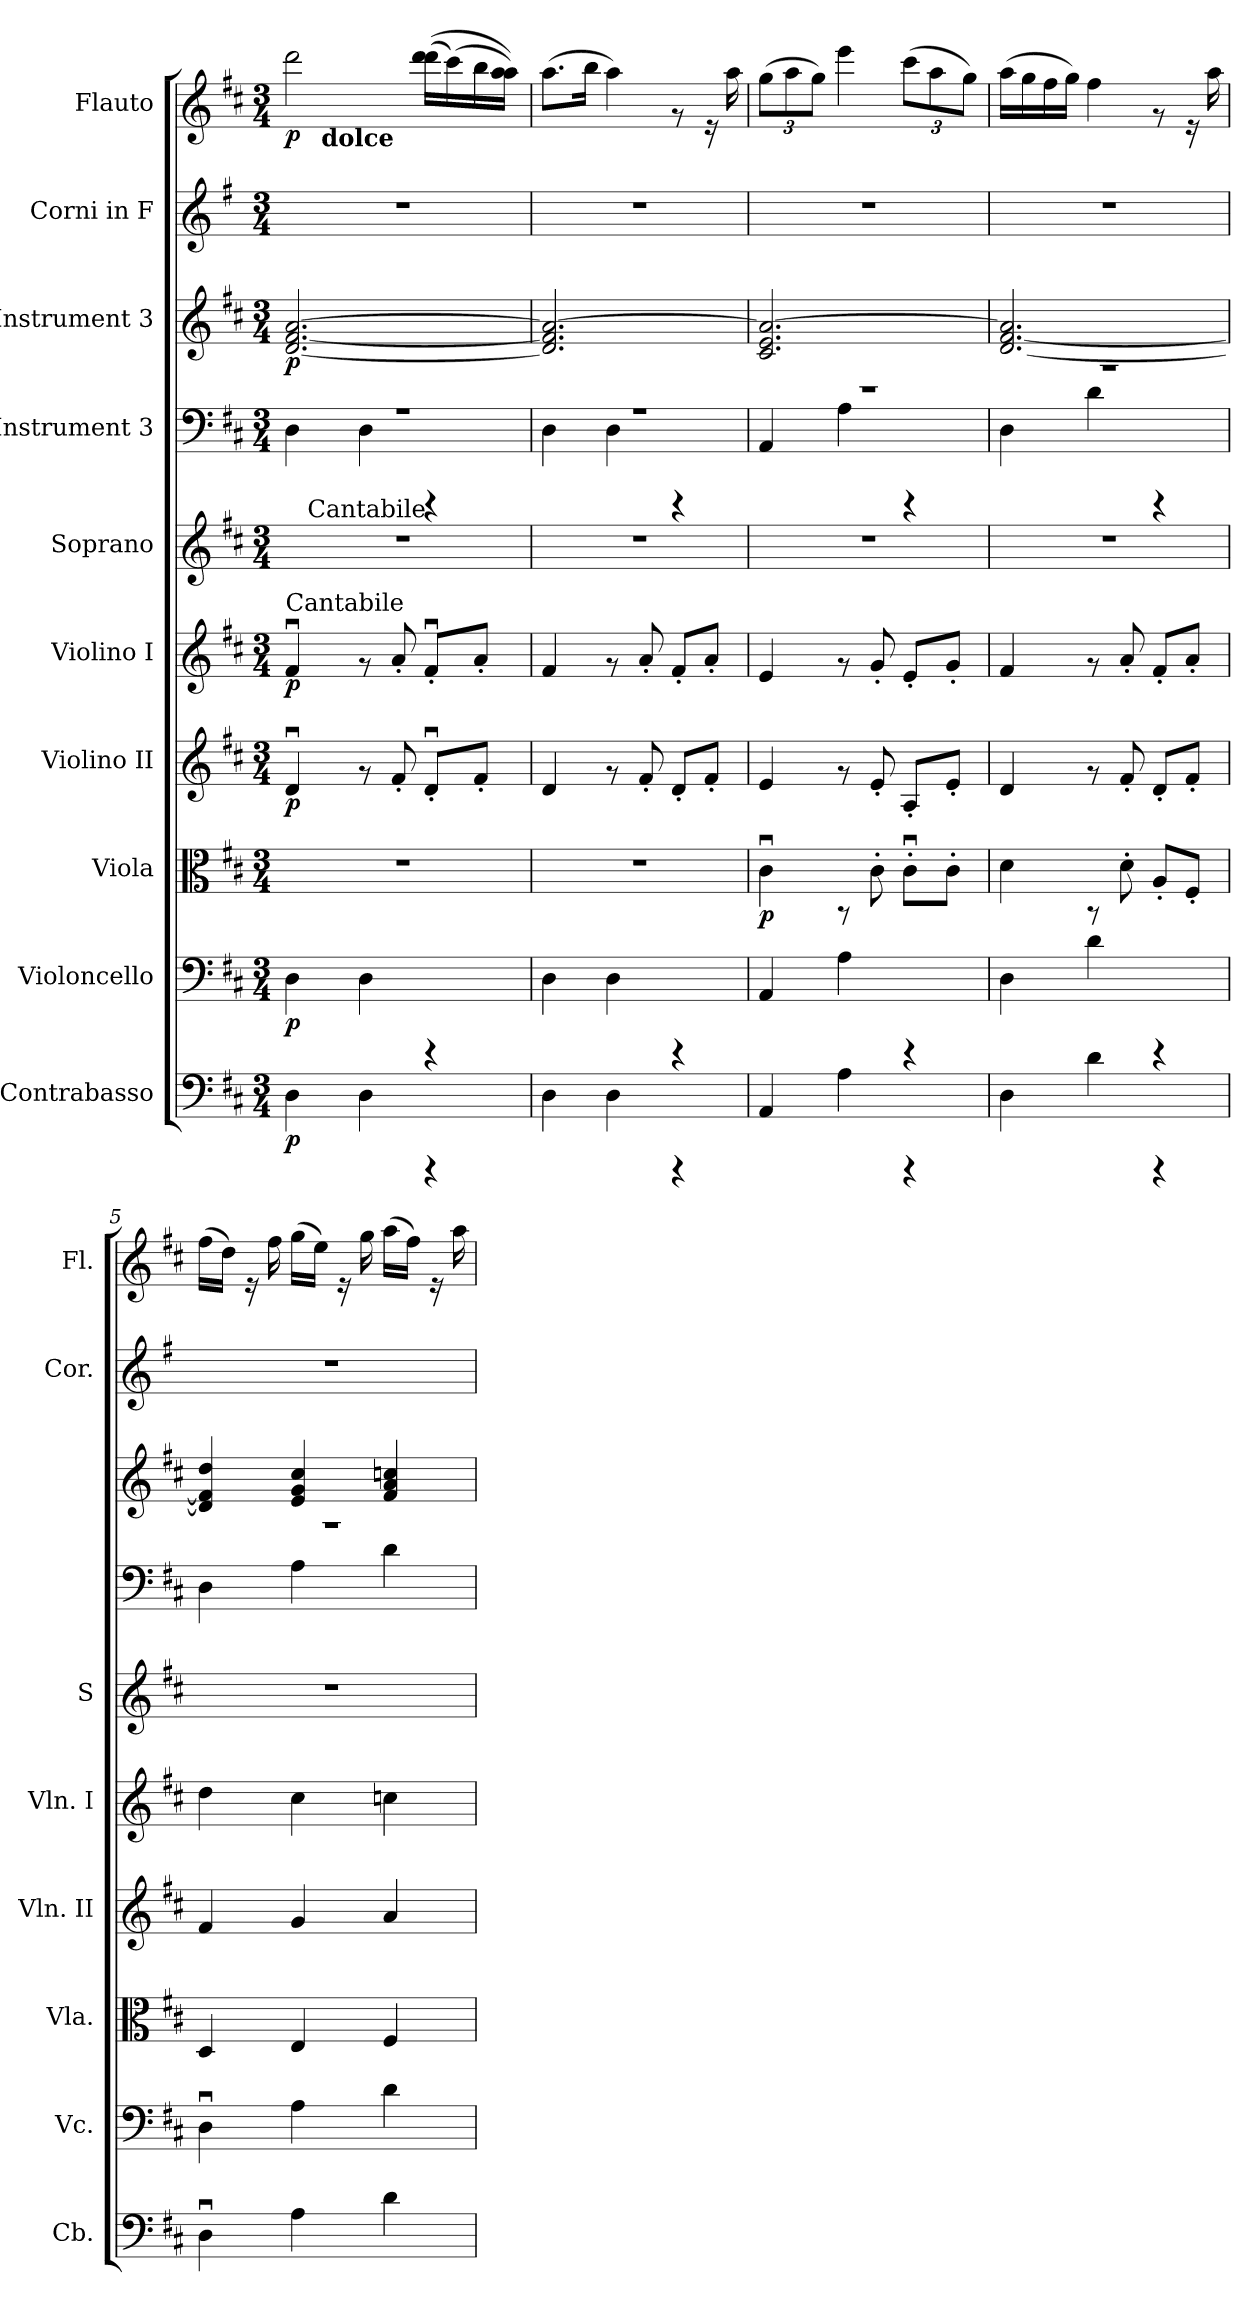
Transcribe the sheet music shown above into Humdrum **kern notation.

**kern	**dynam	**kern	**dynam	**kern	**dynam	**kern	**dynam	**kern	**dynam	**kern	**kern	**kern	**dynam	**kern	**kern	**dynam
*part10	*part10	*part9	*part9	*part8	*part8	*part7	*part7	*part6	*part6	*part5	*part4	*part3	*part3	*part2	*part1	*part1
*staff10	*staff10	*staff9	*staff9	*staff8	*staff8	*staff7	*staff7	*staff6	*staff6	*staff5	*staff4	*staff3	*staff3	*staff2	*staff1	*staff1
*I"Contrabasso	*	*I"Violoncello	*	*I"Viola	*	*I"Violino II	*	*I"Violino I	*	*I"Soprano	*I"Instrument 3	*I"Instrument 3	*	*I"Corni in F	*I"Flauto	*
*I'Cb.	*	*I'Vc.	*	*I'Vla.	*	*I'Vln. II	*	*I'Vln. I	*	*I'S	*	*	*	*I'Cor.	*I'Fl.	*
!!LO:PB:g=z
*stria5	*	*stria5	*	*stria5	*	*stria5	*	*stria5	*	*stria5	*stria5	*stria5	*	*stria5	*stria5	*
*clefF4	*	*clefF4	*	*clefC3	*	*clefG2	*	*clefG2	*	*clefG2	*clefF4	*clefG2	*	*clefG2	*clefG2	*
*ITrd1c2	*	*ITrd1c2	*	*ITrd1c2	*	*ITrd1c2	*	*ITrd1c2	*	*ITrd1c2	*ITrd1c2	*ITrd1c2	*	*ITrd4c7	*ITrd1c2	*
*k[]	*	*k[]	*	*k[]	*	*k[]	*	*k[]	*	*k[]	*k[]	*k[]	*	*k[]	*k[]	*
*C:	*	*C:	*	*C:	*	*C:	*	*C:	*	*C:	*C:	*C:	*	*C:	*C:	*
*M3/4	*	*M3/4	*	*M3/4	*	*M3/4	*	*M3/4	*	*M3/4	*M3/4	*M3/4	*	*M3/4	*M3/4	*
=1	=1	=1	=1	=1	=1	=1	=1	=1	=1	=1	=1	=1	=1	=1	=1	=1
*	*	*	*	*	*	*	*	*	*	*	*^	*	*	*	*	*
!	!	!	!	!	!	!	!	!LO:TX:a:t=Cantabile	!	!	!	!	!	!	!	!	!
!	!LO:DY:b	!	!LO:DY:b	!	!	!	!LO:DY:b	!	!LO:DY:b	!	!	!	!	!LO:DY:b	!	!	!LO:DY:b
*	*	*	*	*	*	*	*	*	*	*^	*	*	*	*	*	*^	*
4C\	p	4C\	p	2.r	.	4cu>/	p	4eu>/	p	2.r	16ryy	2.r	4C\	[>2.g/ [<2.e/ [<2.c/	p	2.r	2ccc\	16.ryy	p
!	!	!	!	!	!	!	!	!	!	!	!LO:TX:a:t=Cantabile	!	!	!	!	!	!	!	!
.	.	.	.	.	.	.	.	.	.	.	2ryy	.	.	.	.	.	.	.	.
!	!	!	!	!	!	!	!	!	!	!	!	!	!	!	!	!	!	!LO:TX:b:B:t=dolce	!
.	.	.	.	.	.	.	.	.	.	.	.	.	.	.	.	.	.	2ryy	.
4C\	.	4C\	.	.	.	8rf	.	8rf	.	.	.	.	4C\	.	.	.	.	.	.
.	.	.	.	.	.	8e'</	.	8g'</	.	.	.	.	.	.	.	.	.	.	.
4rCCC	.	4rCCC	.	.	.	8cu>'</L	.	8eu>'</L	.	.	.	.	4rCCC	.	.	.	(>(<16ccc\ 16ccc\L	.	.
.	.	.	.	.	.	.	.	.	.	.	8.ryy	.	.	.	.	.	(<16bb\)	.	.
.	.	.	.	.	.	.	.	.	.	.	.	.	.	.	.	.	.	8ryy	.
.	.	.	.	.	.	8e'</J	.	8g'</J	.	.	.	.	.	.	.	.	16aa\	.	.
.	.	.	.	.	.	.	.	.	.	.	.	.	.	.	.	.	16gg\ 16gg\J))	.	.
.	.	.	.	.	.	.	.	.	.	.	.	.	.	.	.	.	.	32ryy	.
*	*	*	*	*	*	*	*	*	*	*v	*v	*	*	*	*	*	*v	*v	*
=2	=2	=2	=2	=2	=2	=2	=2	=2	=2	=2	=2	=2	=2	=2	=2	=2	=2
4C\	.	4C\	.	2.r	.	4c/	.	4e/	.	2.r	2.r	4C\	2.e/] 2.c/] 2.g/_>	.	2.r	(>8.gg\L	.
.	.	.	.	.	.	.	.	.	.	.	.	.	.	.	.	16aa\J	.
4C\	.	4C\	.	.	.	8rf	.	8rf	.	.	.	4C\	.	.	.	4gg\)	.
.	.	.	.	.	.	8e'</	.	8g'</	.	.	.	.	.	.	.	.	.
4rCCC	.	4rCCC	.	.	.	8c'</L	.	8e'</L	.	.	.	4rCCC	.	.	.	8rf	.
.	.	.	.	.	.	8e'</J	.	8g'</J	.	.	.	.	.	.	.	16re	.
.	.	.	.	.	.	.	.	.	.	.	.	.	.	.	.	16gg\	.
=3	=3	=3	=3	=3	=3	=3	=3	=3	=3	=3	=3	=3	=3	=3	=3	=3	=3
*	*	*	*	*	*	*	*	*	*	*	*	*	*	*	*	*Xbrackettup	*
!	!	!	!	!	!LO:DY:b	!	!	!	!	!	!	!	!	!	!	!	!
4GG/	.	4GG/	.	4Bu>\	p	4d/	.	4d/	.	2.r	2.r	4GG/	2.d/ 2.B/ 2.g/_>	.	2.r	(>12ff\L	.
.	.	.	.	.	.	.	.	.	.	.	.	.	.	.	.	12gg\	.
.	.	.	.	.	.	.	.	.	.	.	.	.	.	.	.	12ff\J)	.
4G\	.	4G\	.	8rAA	.	8rf	.	8rf	.	.	.	4G\	.	.	.	4ddd\	.
.	.	.	.	8B'>\	.	8d'</	.	8f'</	.	.	.	.	.	.	.	.	.
4rCCC	.	4rCCC	.	8Bu>'>\L	.	8G'</L	.	8d'</L	.	.	.	4rCCC	.	.	.	(>12bb\L	.
.	.	.	.	.	.	.	.	.	.	.	.	.	.	.	.	12gg\	.
.	.	.	.	8B'>\J	.	8d'</J	.	8f'</J	.	.	.	.	.	.	.	.	.
.	.	.	.	.	.	.	.	.	.	.	.	.	.	.	.	12ff\J)	.
=4	=4	=4	=4	=4	=4	=4	=4	=4	=4	=4	=4	=4	=4	=4	=4	=4	=4
4C\	.	4C\	.	4c\	.	4c/	.	4e/	.	2.r	2.r	4C\	[>2.e/ [>2.c/ 2.g/]	.	2.r	(>16gg\L	.
.	.	.	.	.	.	.	.	.	.	.	.	.	.	.	.	16ff\	.
.	.	.	.	.	.	.	.	.	.	.	.	.	.	.	.	16ee\	.
.	.	.	.	.	.	.	.	.	.	.	.	.	.	.	.	16ff\J)	.
4c\	.	4c\	.	8rAA	.	8rf	.	8rf	.	.	.	4c\	.	.	.	4ee\	.
.	.	.	.	8c'>\	.	8e'</	.	8g'</	.	.	.	.	.	.	.	.	.
4rCCC	.	4rCCC	.	8G'</L	.	8c'</L	.	8e'</L	.	.	.	4rCCC	.	.	.	8rf	.
.	.	.	.	8E'</J	.	8e'</J	.	8g'</J	.	.	.	.	.	.	.	16re	.
.	.	.	.	.	.	.	.	.	.	.	.	.	.	.	.	16gg\	.
=5	=5	=5	=5	=5	=5	=5	=5	=5	=5	=5	=5	=5	=5	=5	=5	=5	=5
4Cu>\	.	4Cu>\	.	4C/	.	4e/	.	4cc\	.	2.r	2.r	4C\	4cc/ 4c/] 4e/]	.	2.r	(>16ee\L	.
.	.	.	.	.	.	.	.	.	.	.	.	.	.	.	.	16cc\J)	.
.	.	.	.	.	.	.	.	.	.	.	.	.	.	.	.	16re	.
.	.	.	.	.	.	.	.	.	.	.	.	.	.	.	.	16ee\	.
4G\	.	4G\	.	4D/	.	4f/	.	4b\	.	.	.	4G\	4b/ 4d/ 4f/	.	.	(>16ff\L	.
.	.	.	.	.	.	.	.	.	.	.	.	.	.	.	.	16dd\J)	.
.	.	.	.	.	.	.	.	.	.	.	.	.	.	.	.	16re	.
.	.	.	.	.	.	.	.	.	.	.	.	.	.	.	.	16ff\	.
4c\	.	4c\	.	4E/	.	4g/	.	4b-X\	.	.	.	4c\	4b-X/ 4g/ 4e/	.	.	(>16gg\L	.
.	.	.	.	.	.	.	.	.	.	.	.	.	.	.	.	16ee\J)	.
.	.	.	.	.	.	.	.	.	.	.	.	.	.	.	.	16re	.
.	.	.	.	.	.	.	.	.	.	.	.	.	.	.	.	16gg\	.
*	*	*	*	*	*	*	*	*	*	*	*v	*v	*	*	*	*	*
=	=	=	=	=	=	=	=	=	=	=	=	=	=	=	=	=
*-	*-	*-	*-	*-	*-	*-	*-	*-	*-	*-	*-	*-	*-	*-	*-	*-
